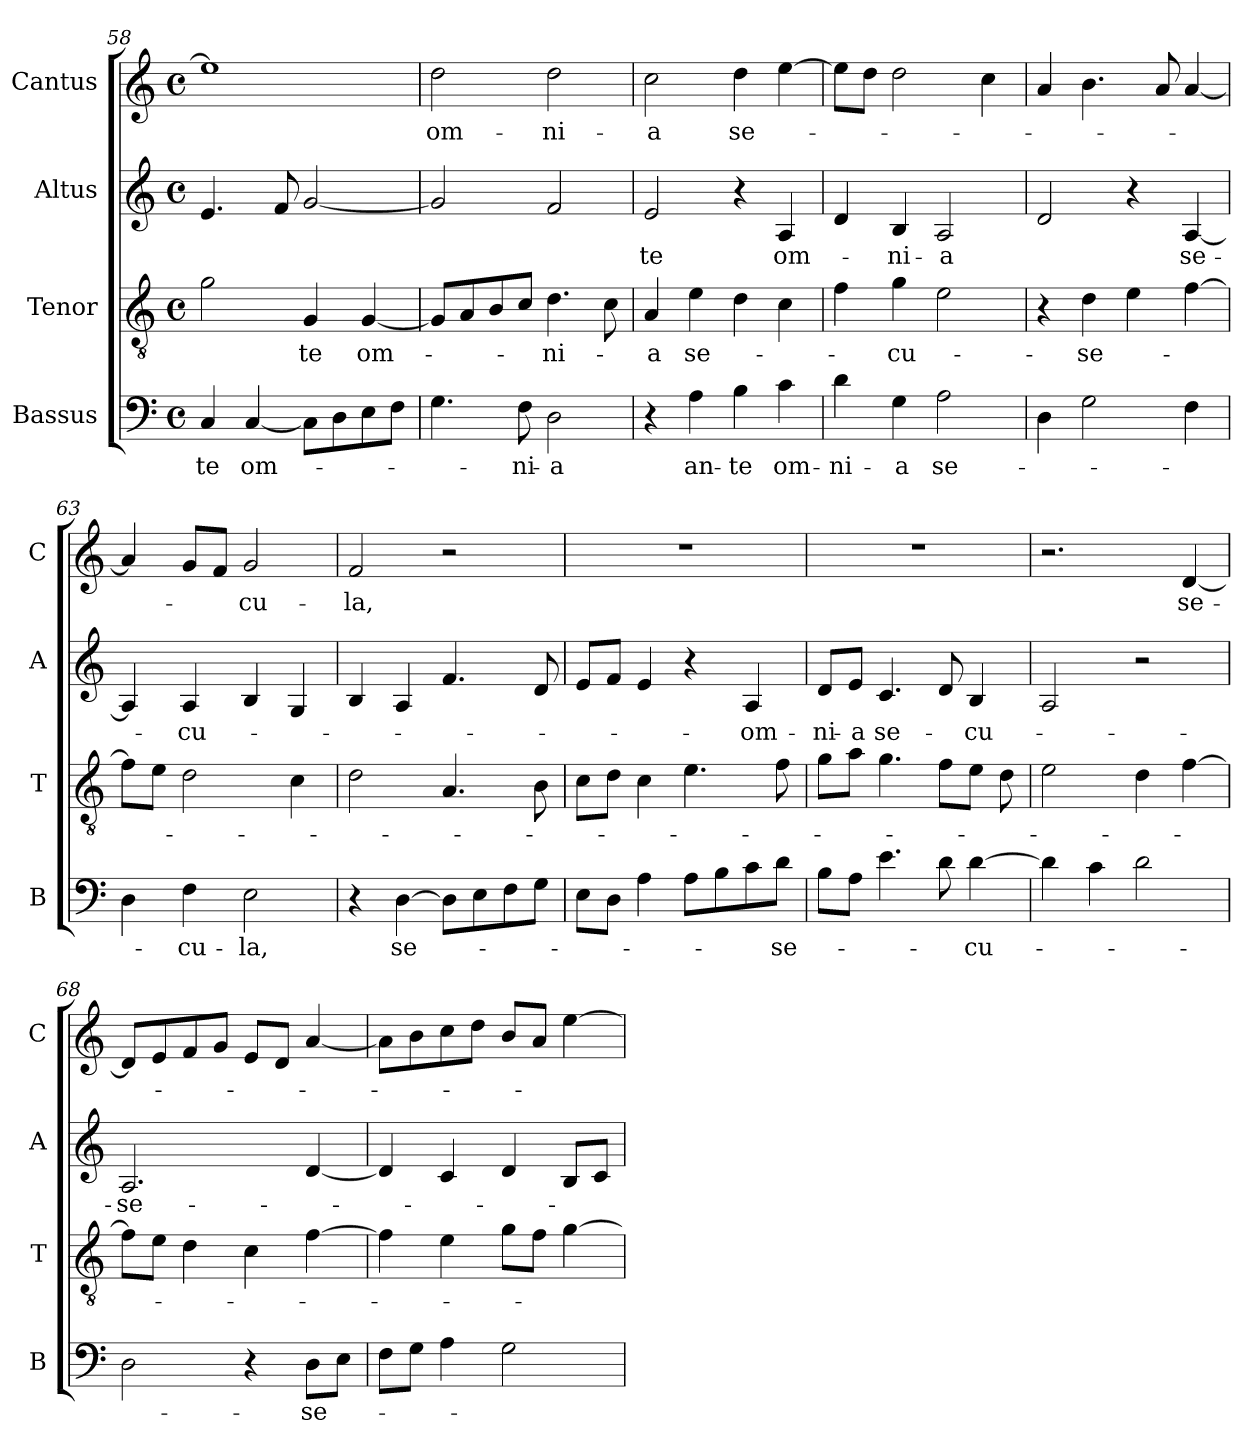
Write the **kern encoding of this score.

**kern	**text	**kern	**text	**kern	**text	**kern	**text
*part4	*part4	*part3	*part3	*part2	*part2	*part1	*part1
*staff4	*staff4	*staff3	*staff3	*staff2	*staff2	*staff1	*staff1
*I"Bassus	*	*I"Tenor	*	*I"Altus	*	*I"Cantus	*
*I'B	*	*I'T	*	*I'A	*	*I'C	*
*clefF4	*	*clefGv2	*	*clefG2	*	*clefG2	*
*k[]	*	*k[]	*	*k[]	*	*k[]	*
*C:	*	*C:	*	*C:	*	*C:	*
*M4/4	*	*M4/4	*	*M4/4	*	*M4/4	*
*met(c)	*	*met(c)	*	*met(c)	*	*met(c)	*
=58	=58	=58	=58	=58	=58	=58	=58
!	!LO:LY:b	!	!	!	!	!	!
4C/	-te	2g\	.	4.e/	.	1ee]	.
!	!LO:LY:b	!	!	!	!	!	!
[4C/	om-	.	.	.	.	.	.
.	.	.	.	8f/	.	.	.
!	!	!	!LO:LY:b	!	!	!	!
8C\L]	.	4G/	-te	[2g/	.	.	.
8D\	.	.	.	.	.	.	.
!	!	!	!LO:LY:b	!	!	!	!
8E\	.	[4G/	om-	.	.	.	.
8F\J	.	.	.	.	.	.	.
=59	=59	=59	=59	=59	=59	=59	=59
!	!	!	!	!	!	!	!LO:LY:b
4.G\	.	8G/L]	.	2g/]	.	2dd\	om-
.	.	8A/	.	.	.	.	.
.	.	8B/	.	.	.	.	.
!	!LO:LY:b	!	!	!	!	!	!
8F\	-ni-	8c/J	.	.	.	.	.
!	!LO:LY:b	!	!	!	!	!	!
!	!	!	!LO:LY:b	!	!	!	!
!	!	!	!	!	!	!	!LO:LY:b
2D\	-a	4.d\	-ni-	2f/	.	2dd\	-ni-
.	.	8c\	.	.	.	.	.
=60	=60	=60	=60	=60	=60	=60	=60
!	!	!	!LO:LY:b	!	!	!	!
!	!	!	!	!	!LO:LY:b	!	!
!	!	!	!	!	!	!	!LO:LY:b
4r	.	4A/	-a	2e/	-te	2cc\	-a
!	!LO:LY:b	!	!	!	!	!	!
!	!	!	!LO:LY:b	!	!	!	!
4A\	an-	4e\	se-	.	.	.	.
!	!LO:LY:b	!	!	!	!	!	!
!	!	!	!	!	!	!	!LO:LY:b
4B\	-te	4d\	.	4r	.	4dd\	se-
!	!LO:LY:b	!	!	!	!	!	!
!	!	!	!	!	!LO:LY:b	!	!
4c\	om-	4c\	.	4A/	om-	[4ee\	.
!!LO:LB:g=z
=61	=61	=61	=61	=61	=61	=61	=61
!	!LO:LY:b	!	!	!	!	!	!
4d\	-ni-	4f\	.	4d/	.	8ee\L]	.
.	.	.	.	.	.	8dd\J	.
!	!LO:LY:b	!	!	!	!	!	!
!	!	!	!LO:LY:b	!	!	!	!
!	!	!	!	!	!LO:LY:b	!	!
4G\	-a	4g\	-cu-	4B/	-ni-	2dd\	.
!	!LO:LY:b	!	!	!	!	!	!
!	!	!	!	!	!LO:LY:b	!	!
2A\	se-	2e\	.	2A/	-a	.	.
.	.	.	.	.	.	4cc\	.
=62	=62	=62	=62	=62	=62	=62	=62
4D\	.	4r	.	2d/	.	4a/	.
!	!	!	!LO:LY:b	!	!	!	!
2G\	.	4d\	-se-	.	.	4.b\	.
.	.	4e\	.	4r	.	.	.
.	.	.	.	.	.	8a/	.
!	!	!	!	!	!LO:LY:b	!	!
4F\	.	[4f\	.	[4A/	se-	[4a/	.
=63	=63	=63	=63	=63	=63	=63	=63
4D\	.	8f\L]	.	4A/]	.	4a/]	.
.	.	8e\J	.	.	.	.	.
!	!LO:LY:b	!	!	!	!	!	!
!	!	!	!	!	!LO:LY:b	!	!
4F\	-cu-	2d\	.	4A/	-cu-	8g/L	.
.	.	.	.	.	.	8f/J	.
!	!LO:LY:b	!	!	!	!	!	!
!	!	!	!	!	!	!	!LO:LY:b
2E\	-la,	.	.	4B/	.	2g/	-cu-
.	.	4c\	.	4G/	.	.	.
=64	=64	=64	=64	=64	=64	=64	=64
!	!	!	!	!	!	!	!LO:LY:b
4r	.	2d\	.	4B/	.	2f/	-la,
!	!LO:LY:b	!	!	!	!	!	!
[4D\	se-	.	.	4A/	.	.	.
8D\L]	.	4.A/	.	4.f/	.	2r	.
8E\	.	.	.	.	.	.	.
8F\	.	.	.	.	.	.	.
8G\J	.	8B\	.	8d/	.	.	.
=65	=65	=65	=65	=65	=65	=65	=65
8E\L	.	8c\L	.	8e/L	.	1r	.
8D\J	.	8d\J	.	8f/J	.	.	.
4A\	.	4c\	.	4e/	.	.	.
8A\L	.	4.e\	.	4r	.	.	.
8B\	.	.	.	.	.	.	.
!	!	!	!	!	!LO:LY:b	!	!
8c\	.	.	.	4A/	-om-	.	.
!	!LO:LY:b	!	!	!	!	!	!
8d\J	-se-	8f\	.	.	.	.	.
=66	=66	=66	=66	=66	=66	=66	=66
!	!	!	!	!	!LO:LY:b	!	!
8B\L	.	8g\L	.	8d/L	-ni-	1r	.
!	!	!	!	!	!LO:LY:b	!	!
8A\J	.	8a\J	.	8e/J	-a	.	.
!	!	!	!	!	!LO:LY:b	!	!
4.e\	.	4.g\	.	4.c/	se-	.	.
8d\	.	8f\L	.	8d/	.	.	.
!	!LO:LY:b	!	!	!	!	!	!
!	!	!	!	!	!LO:LY:b	!	!
[4d\	-cu-	8e\J	.	4B/	-cu-	.	.
.	.	8d\	.	.	.	.	.
!!LO:LB:g=z
=67	=67	=67	=67	=67	=67	=67	=67
4d\]	.	2e\	.	2A/	.	2.r	.
4c\	.	.	.	.	.	.	.
2d\	.	4d\	.	2r	.	.	.
!	!	!	!	!	!	!	!LO:LY:b
.	.	[4f\	.	.	.	[4d/	se-
=68	=68	=68	=68	=68	=68	=68	=68
!	!	!	!	!	!LO:LY:b	!	!
2D\	.	8f\L]	.	2.A/	-se-	8d/L]	.
.	.	8e\J	.	.	.	8e/	.
.	.	4d\	.	.	.	8f/	.
.	.	.	.	.	.	8g/J	.
4r	.	4c\	.	.	.	8e/L	.
.	.	.	.	.	.	8d/J	.
!	!LO:LY:b	!	!	!	!	!	!
8D\L	-se-	[4f\	.	[4d/	.	[4a/	.
8E\J	.	.	.	.	.	.	.
=69	=69	=69	=69	=69	=69	=69	=69
8F\L	.	4f\]	.	4d/]	.	8a\L]	.
8G\J	.	.	.	.	.	8b\	.
4A\	.	4e\	.	4c/	.	8cc\	.
.	.	.	.	.	.	8dd\J	.
2G\	.	8g\L	.	4d/	.	8b/L	.
.	.	8f\J	.	.	.	8a/J	.
.	.	[4g\	.	8B/L	.	[4ee\	.
.	.	.	.	8c/J	.	.	.
=	=	=	=	=	=	=	=
*-	*-	*-	*-	*-	*-	*-	*-
